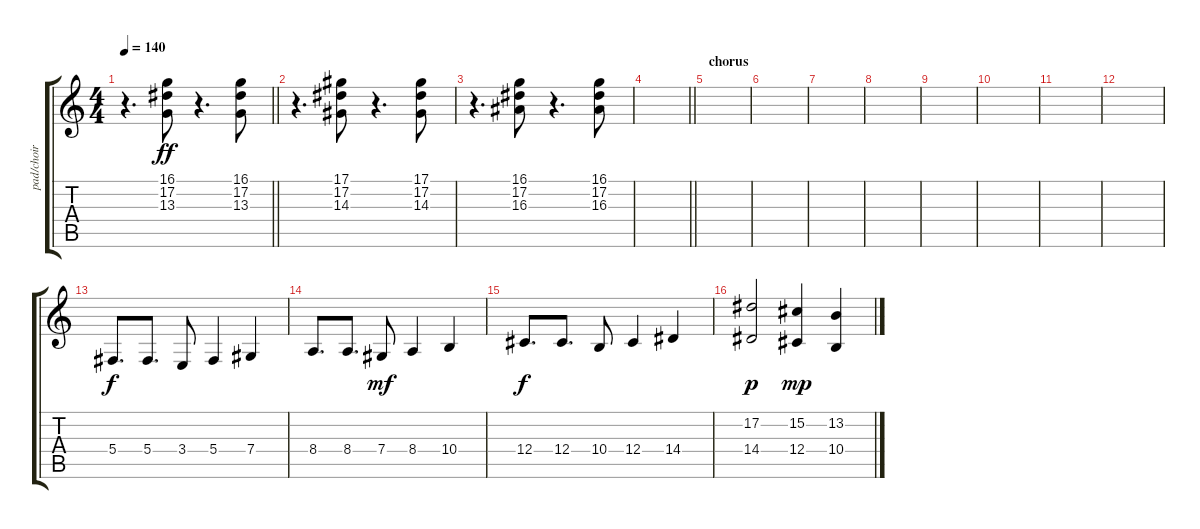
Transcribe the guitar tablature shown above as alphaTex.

\track ("pad/choir" "pad/choir") {instrument fx7echoes}
\staff {score tabs}
\tuning (Eb4 Bb3 Gb3 Db3 Ab2 Db2) {hide}
\ts (4 4)
\tempo 140
\clef g2
\barLineRight lightlight
\ks c
r.4{d dy ff} (16.1 17.2 13.3).8 r.4{d} (16.1 17.2 13.3).8 |
r.4{d} (17.1 17.2 14.3).8 r.4{d} (17.1 17.2 14.3).8 |
r.4{d} (16.1 17.2 16.3).8 r.4{d} (16.1 17.2 16.3).8 |
\barLineRight lightlight
|
\section ("" "chorus")
|
|
|
|
|
|
|
|
5.4.8{d dy f instrument pad4choir} 5.4.8{d} 3.4.8 5.4.4 7.4.4 |
8.4.8{d} 8.4.8{d} 7.4.8{dy mf} 8.4.4 10.4.4 |
12.4.8{d dy f} 12.4.8{d} 10.4.8 12.4.4 14.4.4 |
(17.2 14.4).2{dy p} (15.2 12.4).4{dy mp} (13.2 10.4).4
